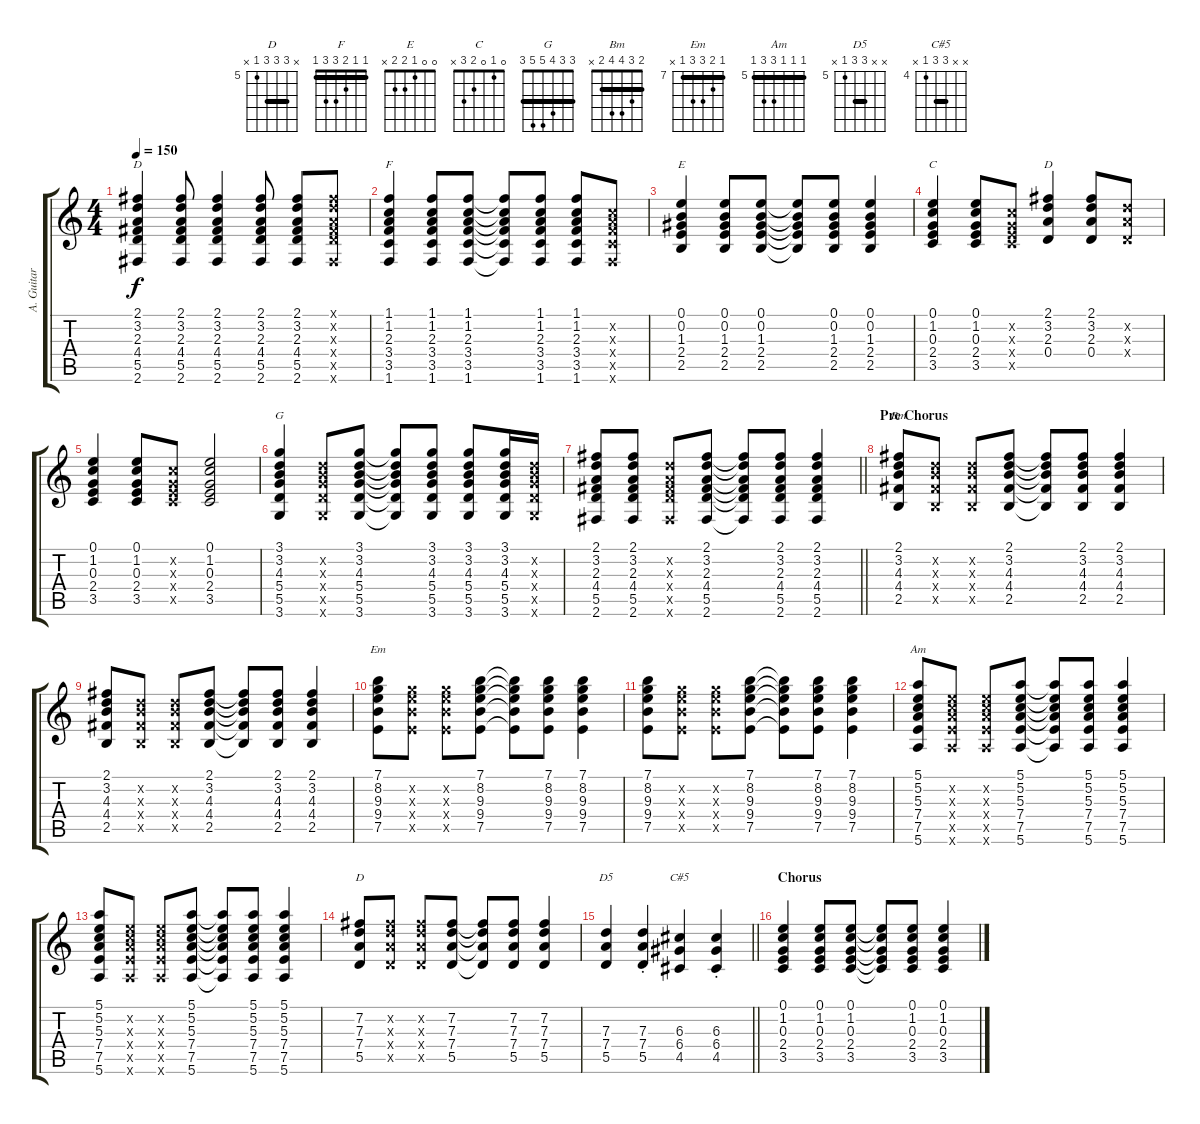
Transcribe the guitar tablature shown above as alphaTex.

\track ("A. Guitar" "A. Guitar") {instrument acousticguitarsteel}
\staff {score tabs}
\tuning (E4 B3 G3 D3 A2 E2) {hide}
\chord ("D" 2 3 2 4 5 2) {barre 2}
\chord ("F" 1 1 2 3 3 1) {barre 1}
\chord ("E" 0 0 1 2 2 x)
\chord ("C" 0 1 0 2 3 x)
\chord ("D" 2 3 2 0 x x) {barre 2}
\chord ("G" 3 3 4 5 5 3) {barre 3}
\chord ("Bm" 2 3 4 4 2 x) {barre 2}
\chord ("Em" 7 8 9 9 7 x) {firstfret 7 barre 7}
\chord ("Am" 5 5 5 7 7 5) {firstfret 5 barre 5}
\chord ("D" x 7 7 7 5 x) {firstfret 5 barre 7}
\chord ("D5" x x 7 7 5 x) {firstfret 5 barre 7}
\chord ("C#5" x x 6 6 4 x) {firstfret 4 barre 6}
\ts (4 4)
\tempo 150
\clef g2
\ks c
(2.1 3.2 2.3 4.4 5.5 2.6).4{ch "D" dy f} (2.1 3.2 2.3 4.4 5.5 2.6).8 (2.1 3.2 2.3 4.4 5.5 2.6).4 (2.1 3.2 2.3 4.4 5.5 2.6).8 (2.1 3.2 2.3 4.4 5.5 2.6).8 (2.1{x} 3.2{x} 2.3{x} 4.4{x} 5.5{x} 2.6{x}).8 |
(1.1 1.2 2.3 3.4 3.5 1.6).4{ch "F"} (1.1 1.2 2.3 3.4 3.5 1.6).8 (1.1 1.2 2.3 3.4 3.5 1.6).8 (1.1{t} 1.2{t} 2.3{t} 3.4{t} 3.5{t} 1.6{t}).8 (1.1 1.2 2.3 3.4 3.5 1.6).8 (1.1 1.2 2.3 3.4 3.5 1.6).8 (1.2{x} 2.3{x} 3.4{x} 3.5{x} 1.6{x}).8 |
(0.1 0.2 1.3 2.4 2.5).4{ch "E"} (0.1 0.2 1.3 2.4 2.5).8 (0.1 0.2 1.3 2.4 2.5).8 (0.1{t} 0.2{t} 1.3{t} 2.4{t} 2.5{t}).8 (0.1 0.2 1.3 2.4 2.5).8 (0.1 0.2 1.3 2.4 2.5).4 |
(0.1 1.2 0.3 2.4 3.5).4{ch "C"} (0.1 1.2 0.3 2.4 3.5).8 (1.2{x} 0.3{x} 2.4{x} 3.5{x}).8 (2.1 3.2 2.3 0.4).4{ch "D"} (2.1 3.2 2.3 0.4).8 (3.2{x} 2.3{x} 0.4{x}).8 |
(0.1 1.2 0.3 2.4 3.5).4 (0.1 1.2 0.3 2.4 3.5).8 (1.2{x} 0.3{x} 2.4{x} 3.5{x}).8 (0.1 1.2 0.3 2.4 3.5).2 |
(3.1 3.2 4.3 5.4 5.5 3.6).4{ch "G"} (3.2{x} 4.3{x} 5.4{x} 5.5{x} 3.6{x}).8 (3.1 3.2 4.3 5.4 5.5 3.6).8 (3.1{t} 3.2{t} 4.3{t} 5.4{t} 5.5{t} 3.6{t}).8 (3.1 3.2 4.3 5.4 5.5 3.6).8 (3.1 3.2 4.3 5.4 5.5 3.6).8 (3.1 3.2 4.3 5.4 5.5 3.6).16 (3.2{x} 4.3{x} 5.4{x} 5.5{x} 3.6{x}).16 |
\barLineRight lightlight
(2.1 3.2 2.3 4.4 5.5 2.6).8 (2.1 3.2 2.3 4.4 5.5 2.6).8 (3.2{x} 2.3{x} 4.4{x} 5.5{x} 2.6{x}).8 (2.1 3.2 2.3 4.4 5.5 2.6).8 (2.1{t} 3.2{t} 2.3{t} 4.4{t} 5.5{t} 2.6{t}).8 (2.1 3.2 2.3 4.4 5.5 2.6).8 (2.1 3.2 2.3 4.4 5.5 2.6).4 |
\section ("" "Pre Chorus")
(2.1 3.2 4.3 4.4 2.5).8{ch "Bm" balance 0} (3.2{x} 4.3{x} 4.4{x} 2.5{x}).8 (3.2{x} 4.3{x} 4.4{x} 2.5{x}).8 (2.1 3.2 4.3 4.4 2.5).8 (2.1{t} 3.2{t} 4.3{t} 4.4{t} 2.5{t}).8 (2.1 3.2 4.3 4.4 2.5).8 (2.1 3.2 4.3 4.4 2.5).4 |
(2.1 3.2 4.3 4.4 2.5).8 (3.2{x} 4.3{x} 4.4{x} 2.5{x}).8 (3.2{x} 4.3{x} 4.4{x} 2.5{x}).8 (2.1 3.2 4.3 4.4 2.5).8 (2.1{t} 3.2{t} 4.3{t} 4.4{t} 2.5{t}).8 (2.1 3.2 4.3 4.4 2.5).8 (2.1 3.2 4.3 4.4 2.5).4 |
(7.1 8.2 9.3 9.4 7.5).8{ch "Em"} (8.2{x} 9.3{x} 9.4{x} 7.5{x}).8 (8.2{x} 9.3{x} 9.4{x} 7.5{x}).8 (7.1 8.2 9.3 9.4 7.5).8 (7.1{t} 8.2{t} 9.3{t} 9.4{t} 7.5{t}).8 (7.1 8.2 9.3 9.4 7.5).8 (7.1 8.2 9.3 9.4 7.5).4 |
(7.1 8.2 9.3 9.4 7.5).8 (8.2{x} 9.3{x} 9.4{x} 7.5{x}).8 (8.2{x} 9.3{x} 9.4{x} 7.5{x}).8 (7.1 8.2 9.3 9.4 7.5).8 (7.1{t} 8.2{t} 9.3{t} 9.4{t} 7.5{t}).8 (7.1 8.2 9.3 9.4 7.5).8 (7.1 8.2 9.3 9.4 7.5).4 |
(5.1 5.2 5.3 7.4 7.5 5.6).8{ch "Am"} (5.2{x} 5.3{x} 7.4{x} 7.5{x} 5.6{x}).8 (5.2{x} 5.3{x} 7.4{x} 7.5{x} 5.6{x}).8 (5.1 5.2 5.3 7.4 7.5 5.6).8 (5.1{t} 5.2{t} 5.3{t} 7.4{t} 7.5{t} 5.6{t}).8 (5.1 5.2 5.3 7.4 7.5 5.6).8 (5.1 5.2 5.3 7.4 7.5 5.6).4 |
(5.1 5.2 5.3 7.4 7.5 5.6).8 (5.2{x} 5.3{x} 7.4{x} 7.5{x} 5.6{x}).8 (5.2{x} 5.3{x} 7.4{x} 7.5{x} 5.6{x}).8 (5.1 5.2 5.3 7.4 7.5 5.6).8 (5.1{t} 5.2{t} 5.3{t} 7.4{t} 7.5{t} 5.6{t}).8 (5.1 5.2 5.3 7.4 7.5 5.6).8 (5.1 5.2 5.3 7.4 7.5 5.6).4 |
(7.2 7.3 7.4 5.5).8{ch "D"} (7.2{x} 7.3{x} 7.4{x} 5.5{x}).8 (7.2{x} 7.3{x} 7.4{x} 5.5{x}).8 (7.2 7.3 7.4 5.5).8 (7.2{t} 7.3{t} 7.4{t} 5.5{t}).8 (7.2 7.3 7.4 5.5).8 (7.2 7.3 7.4 5.5).4 |
\barLineRight lightlight
(7.3 7.4 5.5).4{ch "D5"} (7.3{st} 7.4{st} 5.5{st}).4 (6.3 6.4 4.5).4{ch "C#5"} (6.3{st} 6.4{st} 4.5{st}).4 |
\section ("" "Chorus")
(0.1 1.2 0.3 2.4 3.5).4{balance 0} (0.1 1.2 0.3 2.4 3.5).8 (0.1 1.2 0.3 2.4 3.5).8 (0.1{t} 1.2{t} 0.3{t} 2.4{t} 3.5{t}).8 (0.1 1.2 0.3 2.4 3.5).8 (0.1 1.2 0.3 2.4 3.5).4
